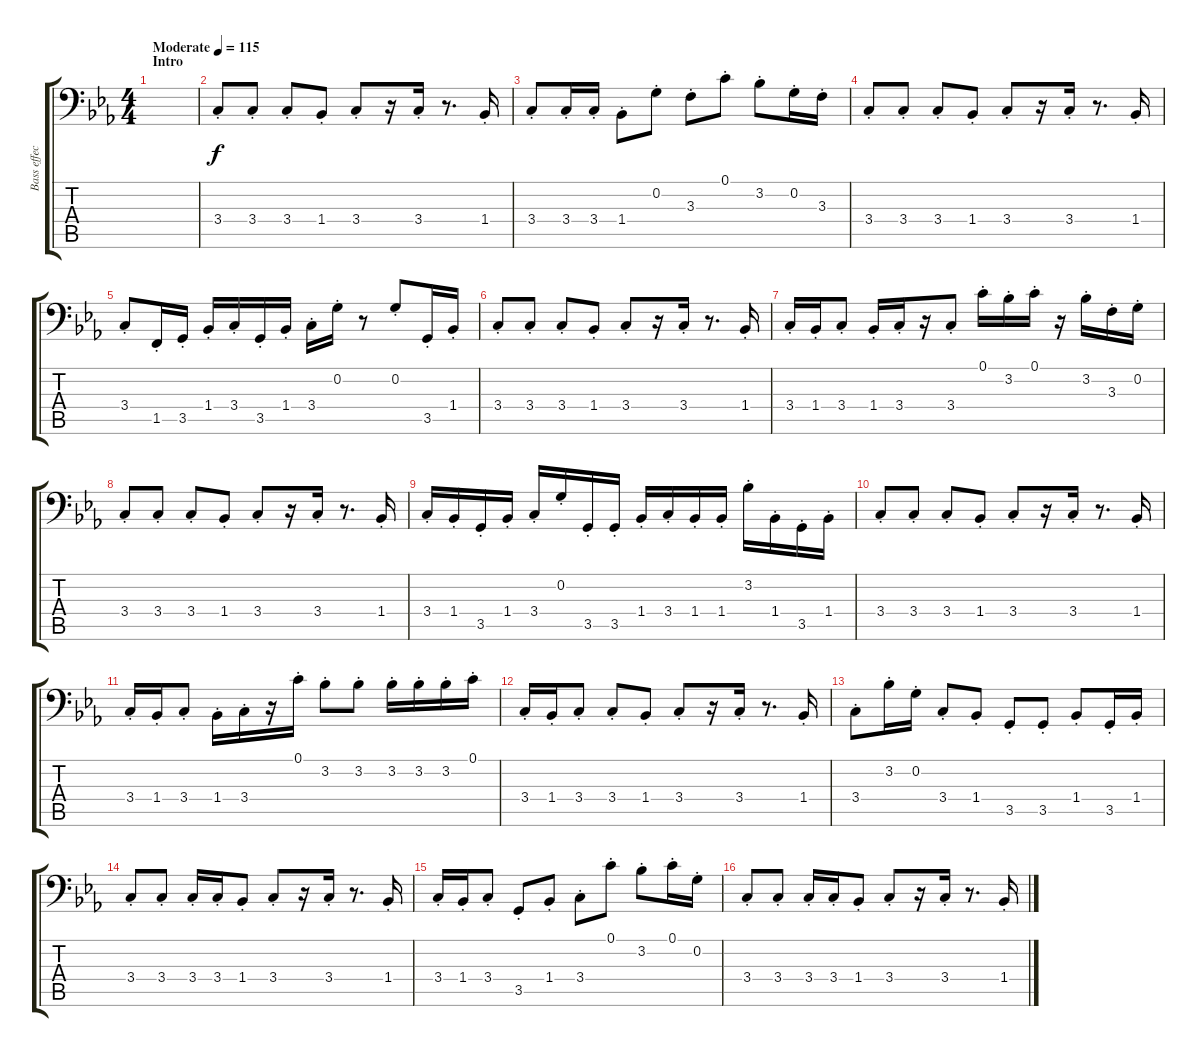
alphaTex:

\track ("Bass effect" "Bass effec") {instrument slapbass2}
\staff {score tabs}
\tuning (C3 G2 D2 A1 E1 G0) {hide}
\ts (4 4)
\section ("" "Intro")
\tempo (115 "Moderate")
\clef f4
\ks eb
|
3.4{st}.8 3.4{st}.8 3.4{st}.8 1.4{st}.8 3.4{st}.8 r.16 3.4{st}.16 r.8{d} 1.4{st}.16 |
3.4{st}.8 3.4{st}.16 3.4{st}.16 1.4{st}.8 0.2{st}.8 3.3{st}.8 0.1{st}.8 3.2{st}.8 0.2{st}.16 3.3{st}.16 |
3.4{st}.8 3.4{st}.8 3.4{st}.8 1.4{st}.8 3.4{st}.8 r.16 3.4{st}.16 r.8{d} 1.4{st}.16 |
3.4{st}.8 1.5{st}.16 3.5{st}.16 1.4{st}.16 3.4{st}.16 3.5{st}.16 1.4{st}.16 3.4{st}.16 0.2{st}.16 r.8 0.2{st}.8 3.5{st}.16 1.4{st}.16 |
3.4{st}.8 3.4{st}.8 3.4{st}.8 1.4{st}.8 3.4{st}.8 r.16 3.4{st}.16 r.8{d} 1.4{st}.16 |
3.4{st}.16 1.4{st}.16 3.4{st}.8 1.4{st}.16 3.4{st}.16 r.16 3.4{st}.8 0.1{st}.16 3.2{st}.16 0.1{st}.16 r.16 3.2{st}.16 3.3{st}.16 0.2{st}.16 |
3.4{st}.8 3.4{st}.8 3.4{st}.8 1.4{st}.8 3.4{st}.8 r.16 3.4{st}.16 r.8{d} 1.4{st}.16 |
3.4{st}.16 1.4{st}.16 3.5{st}.16 1.4{st}.16 3.4{st}.16 0.2{st}.16 3.5{st}.16 3.5{st}.16 1.4{st}.16 3.4{st}.16 1.4{st}.16 1.4{st}.16 3.2{st}.16 1.4{st}.16 3.5{st}.16 1.4{st}.16 |
3.4{st}.8 3.4{st}.8 3.4{st}.8 1.4{st}.8 3.4{st}.8 r.16 3.4{st}.16 r.8{d} 1.4{st}.16 |
3.4{st}.16 1.4{st}.16 3.4{st}.8 1.4{st}.16 3.4{st}.16 r.16 0.1{st}.16 3.2{st}.8 3.2{st}.8 3.2{st}.16 3.2{st}.16 3.2{st}.16 0.1{st}.16 |
3.4{st}.16 1.4{st}.16 3.4{st}.8 3.4{st}.8 1.4{st}.8 3.4{st}.8 r.16 3.4{st}.16 r.8{d} 1.4{st}.16 |
3.4{st}.8 3.2{st}.16 0.2{st}.16 3.4{st}.8 1.4{st}.8 3.5{st}.8 3.5{st}.8 1.4{st}.8 3.5{st}.16 1.4{st}.16 |
3.4{st}.8 3.4{st}.8 3.4{st}.16 3.4{st}.16 1.4{st}.8 3.4{st}.8 r.16 3.4{st}.16 r.8{d} 1.4{st}.16 |
3.4{st}.16 1.4{st}.16 3.4{st}.8 3.5{st}.8 1.4{st}.8 3.4{st}.8 0.1{st}.8 3.2{st}.8 0.1{st}.16 0.2{st}.16 |
3.4{st}.8 3.4{st}.8 3.4{st}.16 3.4{st}.16 1.4{st}.8 3.4{st}.8 r.16 3.4{st}.16 r.8{d} 1.4{st}.16
